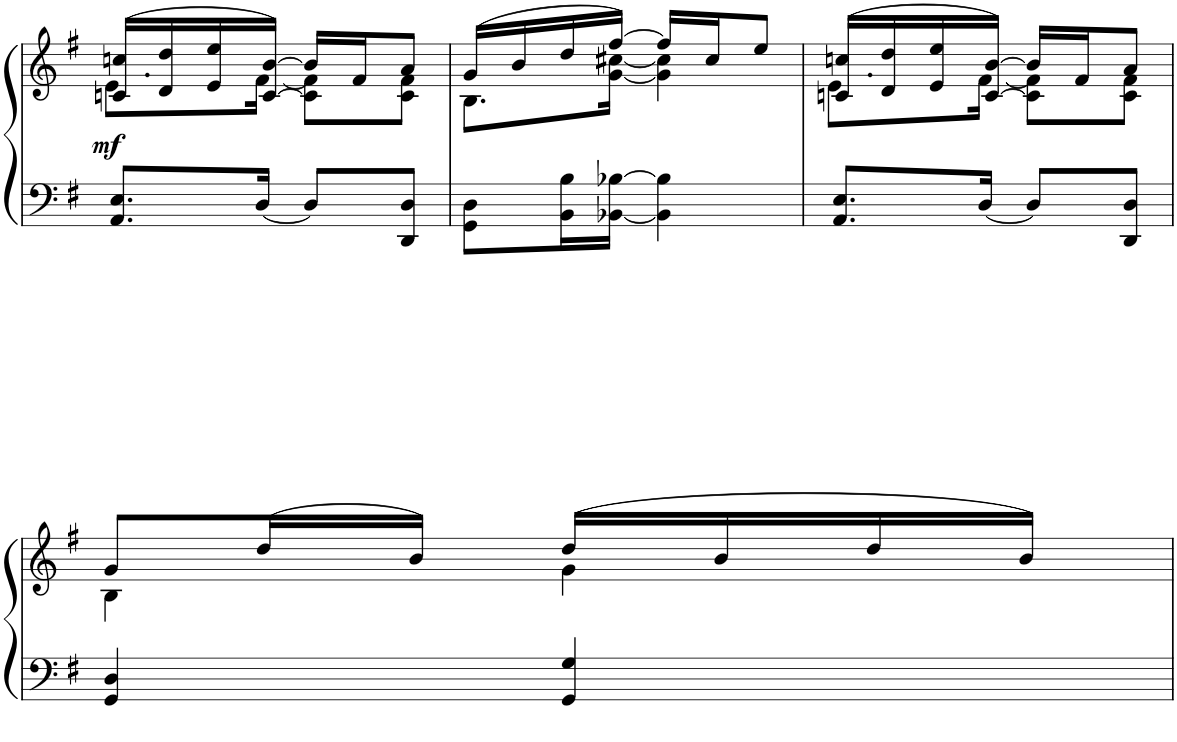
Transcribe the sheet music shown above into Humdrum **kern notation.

**kern	**kern	**dynam
*part1	*part1	*part1
*staff2	*staff1	*staff1/2
*I"Piano.	*	*
*I'Pno	*	*
!!LO:PB:g=z
*clefF4	*clefG2	*
*k[f#]	*k[f#]	*
*G:	*G:	*
*M2/4	*M2/4	*
=13	=13	=13
*	*^	*
!	!	!	!LO:DY:b
8.AA/ 8.E/L	(16cn/ 16ccn/LL	8.e\L	mf
.	16d/ 16dd/	.	.
.	16e/ 16ee/	.	.
[16D/Jk	[16c/ [16b/JJ)	[16f#\Jk	.
8D/L]	16b/LL]	8c\] 8f#\]L	.
.	16f#/J	.	.
8DD/ 8D/J	8a/J	8c\ 8f#\J	.
=14	=14	=14	=14
8GG\ 8D\L	(16g/LL	8.B\L	.
.	16b/	.	.
16BB\ 16B\L	16dd/	.	.
[16BB-X\ [16B-X\JJ	[16ff#/JJ)	[16g\ [16cc#X\Jk	.
4BB-\] 4B-\]	16ff#/LL]	4g\] 4cc#\]	.
.	16cc#/J	.	.
.	8ee/J	.	.
=15	=15	=15	=15
8.AA/ 8.E/L	(16cn/ 16ccn/LL	8.e\L	.
.	16d/ 16dd/	.	.
.	16e/ 16ee/	.	.
[16D/Jk	[16c/ [16b/JJ)	[16f#\Jk	.
8D/L]	16b/LL]	8c\] 8f#\]L	.
.	16f#/J	.	.
8DD/ 8D/J	8a/J	8c\ 8f#\J	.
!!LO:LB:g=z	!!
=16	=16	=16	=16
4GG/ 4D/	8g/L	4B\	.
.	(16dd/L	.	.
.	16b/JJ)	.	.
4GG/ 4G/	(16dd/LL	4g\	.
.	16b/	.	.
.	16dd/	.	.
.	16b/JJ)	.	.
*	*v	*v	*
=	=	=
*-	*-	*-
